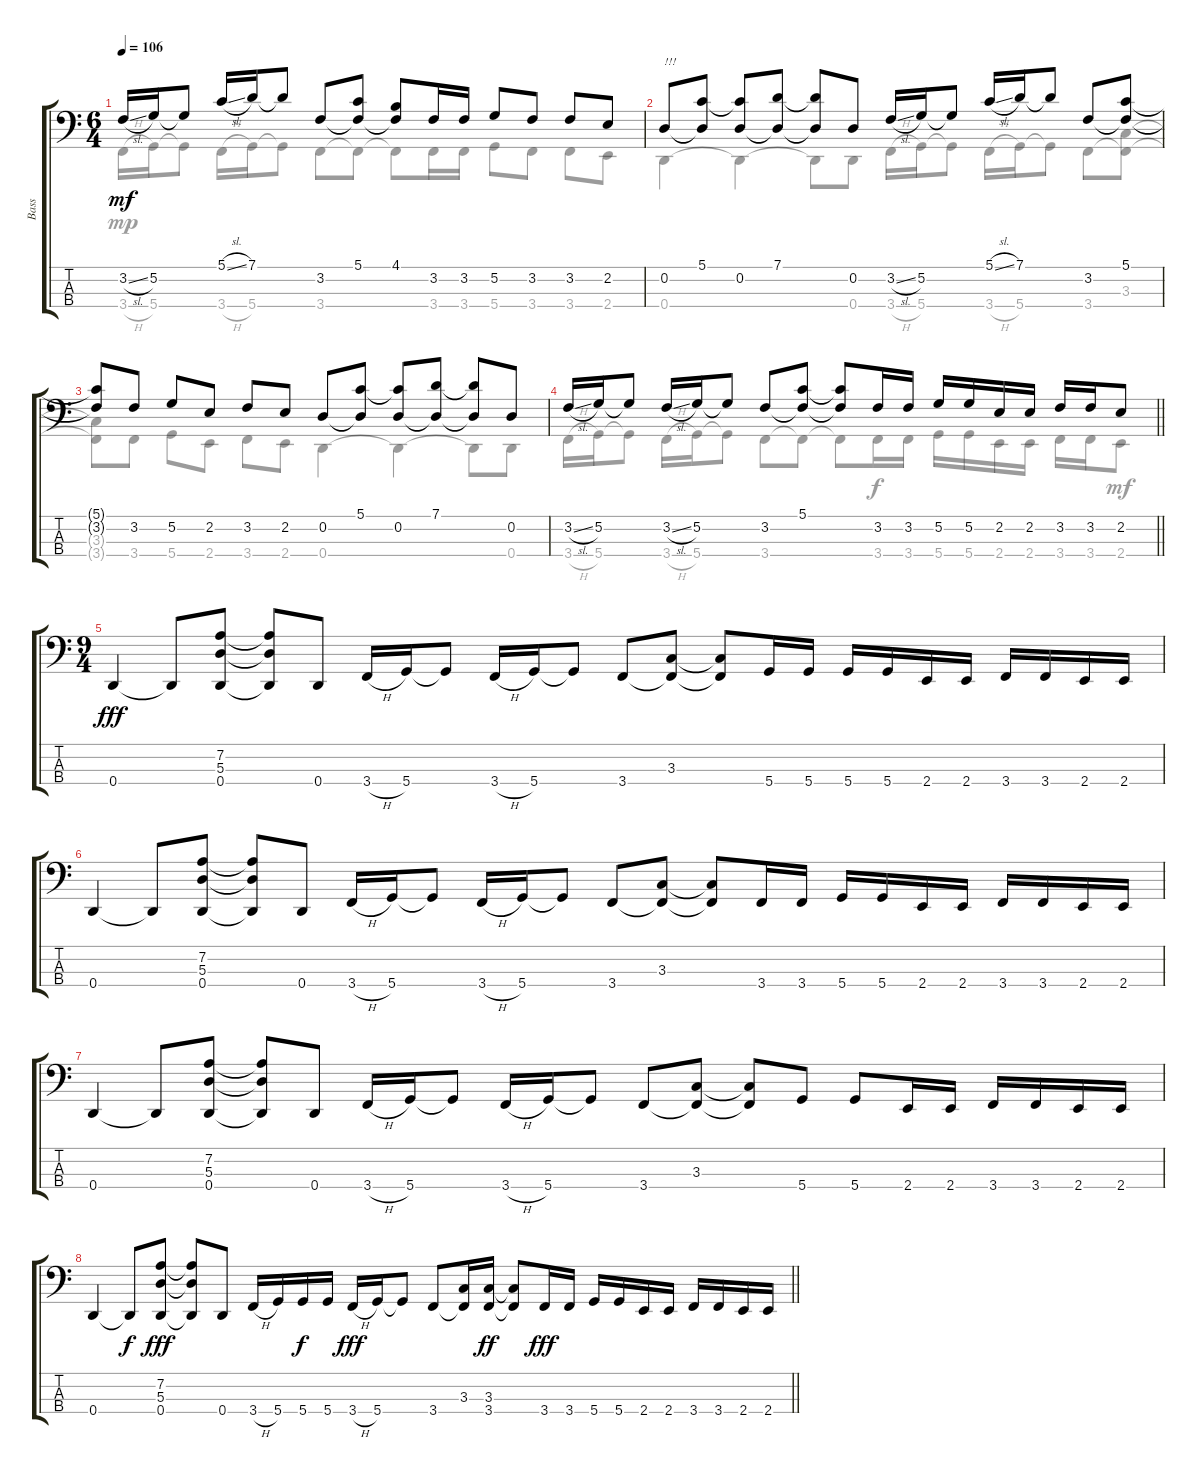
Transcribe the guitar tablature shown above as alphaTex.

\track ("Bass" "Bass") {instrument electricbassfinger}
\staff {score tabs}
\tuning (G2 D2 A1 D1) {hide}
\voice
\ts (6 4)
\tempo 106
\clef f4
\ks c
3.2{sl}.16{dy mf} 5.2.16 5.2{t}.8 5.1{sl}.16 7.1.16 7.1{t}.8 3.2.8 (5.1 3.2{t}).8 (4.1 3.2{t}).8 3.2.16 3.2.16 5.2.8 3.2.8 3.2.8 2.2.8 |
0.2.8{txt "!!!"} (5.1 0.2{t}).8 (5.1{t} 0.2).8 (7.1 0.2{t}).8 (7.1{t} 0.2{t}).8 0.2.8 3.2{sl}.16 5.2.16 5.2{t}.8 5.1{sl}.16 7.1.16 7.1{t}.8 3.2.8 (5.1 3.2{t}).8 |
(5.1{t} 3.2{t}).8 3.2.8 5.2.8 2.2.8 3.2.8 2.2.8 0.2.8 (5.1 0.2{t}).8 (5.1{t} 0.2).8 (7.1 0.2{t}).8 (7.1{t} 0.2{t}).8 0.2.8 |
\barLineRight lightlight
3.2{sl}.16 5.2.16 5.2{t}.8 3.2{sl}.16 5.2.16 5.2{t}.8 3.2.8 (5.1 3.2{t}).8 (5.1{t} 3.2{t}).8 3.2.16 3.2.16 5.2.16 5.2.16 2.2.16 2.2.16 3.2.16 3.2.16 2.2.8 |
\ts (9 4)
\section ("" "")
0.4.4{dy fff} 0.4{t}.8 (7.2 5.3 0.4).8 (7.2{t} 5.3{t} 0.4{t}).8 0.4.8 3.4{h}.16 5.4.16 5.4{t}.8 3.4{h}.16 5.4.16 5.4{t}.8 3.4.8 (3.3 3.4{t}).8 (3.3{t} 3.4{t}).8 5.4.16 5.4.16 5.4.16 5.4.16 2.4.16 2.4.16 3.4.16 3.4.16 2.4.16 2.4.16 |
0.4.4 0.4{t}.8 (7.2 5.3 0.4).8 (7.2{t} 5.3{t} 0.4{t}).8 0.4.8 3.4{h}.16 5.4.16 5.4{t}.8 3.4{h}.16 5.4.16 5.4{t}.8 3.4.8 (3.3 3.4{t}).8 (3.3{t} 3.4{t}).8 3.4.16 3.4.16 5.4.16 5.4.16 2.4.16 2.4.16 3.4.16 3.4.16 2.4.16 2.4.16 |
0.4.4 0.4{t}.8 (7.2 5.3 0.4).8 (7.2{t} 5.3{t} 0.4{t}).8 0.4.8 3.4{h}.16 5.4.16 5.4{t}.8 3.4{h}.16 5.4.16 5.4{t}.8 3.4.8 (3.3 3.4{t}).8 (3.3{t} 3.4{t}).8 5.4.8 5.4.8 2.4.16 2.4.16 3.4.16 3.4.16 2.4.16 2.4.16 |
\barLineRight lightlight
0.4.4 0.4{t}.8{dy f} (7.2 5.3 0.4).8{dy fff} (7.2{t} 5.3{t} 0.4{t}).8 0.4.8 3.4{h}.16 5.4.16 5.4.16{dy f} 5.4.16 3.4{h}.16{dy fff} 5.4.16 5.4{t}.8 3.4.8 (3.3 3.4{t}).16 (3.3 3.4).16{dy ff} (3.3{t} 3.4{t}).8 3.4.16{dy fff} 3.4.16 5.4.16 5.4.16 2.4.16 2.4.16 3.4.16 3.4.16 2.4.16 2.4.16
\voice
\clef f4
\ottava regular
\simile none
\ks c
3.4{h}.16{dy mp} 5.4.16 5.4{t}.8 3.4{h}.16 5.4.16 5.4{t}.8 3.4.8 3.4{t}.8 3.4{t}.8 3.4.16 3.4.16 5.4.8 3.4.8 3.4.8 2.4.8 |
0.4.4 0.4{t}.4 0.4{t}.8 0.4.8 3.4{h}.16 5.4.16 5.4{t}.8 3.4{h}.16 5.4.16 5.4{t}.8 3.4.8 (3.3 3.4{t}).8 |
(3.3{t} 3.4{t}).8 3.4.8 5.4.8 2.4.8 3.4.8 2.4.8 0.4.4 0.4{t}.4 0.4{t}.8 0.4.8 |
\barLineRight lightlight
3.4{h}.16 5.4.16 5.4{t}.8 3.4{h}.16 5.4.16 5.4{t}.8 3.4.8 3.4{t}.8 3.4{t}.8 3.4.16{dy f} 3.4.16 5.4.16 5.4.16 2.4.16 2.4.16 3.4.16 3.4.16 2.4.8{dy mf} |
|
|
|
\barLineRight lightlight
